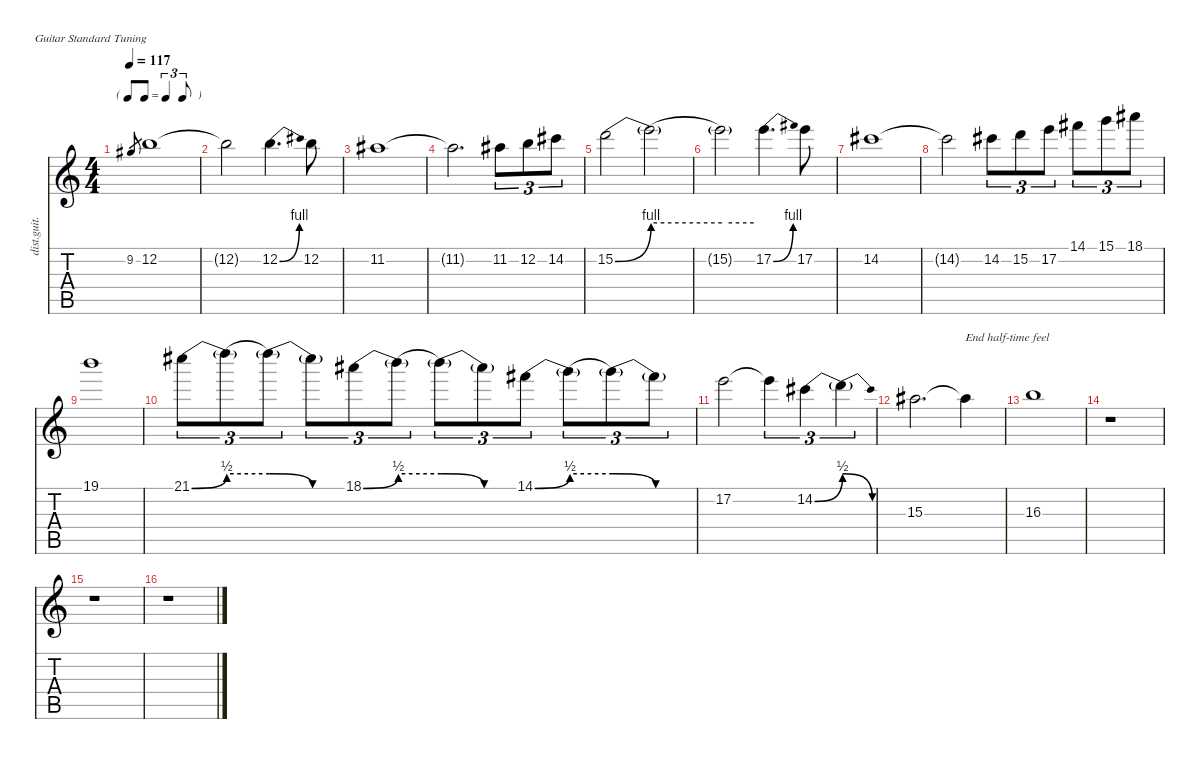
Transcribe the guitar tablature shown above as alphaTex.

\defaultSystemsLayout 4
\hideDynamics
\bracketExtendMode nobrackets
\otherSystemsTrackNameOrientation horizontal
\track ("Guitare Solo" "dist.guit.") {instrument distortionguitar}
\staff {score tabs}
\tuning (E4 B3 G3 D3 A2 E2)
\ts (4 4)
\tf triplet8th
\tempo 117
\clef g2
\ks c
9.2{acc #}.8{gr dy p beam Up} 12.2.1{dy f beam Down} |
12.2{t}.2{beam Down} 12.2{be (bend 0 0 30 4)}.4{d beam Down} 12.2.8{beam Down} |
11.2{acc #}.1{beam Down} |
11.2{t acc #}.2{d beam Down} 11.2{acc #}.8{tu (3 2) beam Down} 12.2.8{tu (3 2) beam Down} 14.2{acc #}.8{tu (3 2) beam Down} |
15.2{be (bend 0 0 60 4)}.2{beam Down} 15.2{be (hold 0 4 60 4) t}.2{beam Down} |
15.2{be (hold 0 4 60 4) t}.2{beam Down} 17.2{be (bend 0 0 30 4)}.4{d beam Down} 17.2.8{beam Down} |
14.2{acc #}.1{beam Down} |
14.2{t acc #}.2{beam Down} 14.2{acc #}.8{tu (3 2) beam Down} 15.2.8{tu (3 2) beam Down} 17.2.8{tu (3 2) beam Down} 14.1{acc #}.8{tu (3 2) beam Down} 15.1.8{tu (3 2) beam Down} 18.1{acc #}.8{tu (3 2) beam Down} |
19.1.1{beam Down} |
21.1{be (bend 0 0 60 2) acc #}.8{tu (3 2) beam Down} 21.1{be (hold 0 2 60 2) t}.8{tu (3 2) beam Down} 21.1{be (release 0 2 60 0) t}.8{tu (3 2) beam Down} 21.1{be (hold 0 0 60 0) t acc #}.8{tu (3 2) beam Down} 18.1{be (bend 0 0 60 2) acc #}.8{tu (3 2) beam Down} 18.1{be (hold 0 2 60 2) t}.8{tu (3 2) beam Down} 18.1{be (release 0 2 60 0) t}.8{tu (3 2) beam Down} 18.1{be (hold 0 0 60 0) t acc #}.8{tu (3 2) beam Down} 14.1{be (bend 0 0 60 2) acc #}.8{tu (3 2) beam Down} 14.1{be (hold 0 2 60 2) t}.8{tu (3 2) beam Down} 14.1{be (release 0 2 60 0) t}.8{tu (3 2) beam Down} 14.1{be (hold 0 0 60 0) t acc #}.8{tu (3 2) beam Down} |
17.2.2{beam Down} 17.2{t}.4{tu (3 2) beam Down} 14.2{be (bend 0 0 60 2) acc #}.4{tu (3 2) beam Down} 14.2{be (release 0 2 60 0) t}.4{tu (3 2) beam Down} |
15.3{acc #}.2{d beam Down} 15.3{t acc #}.4{txt "End half-time feel" beam Down} |
16.3.1{beam Down} |
r.1{beam Down} |
r.1{beam Down} |
r.1{beam Down}
